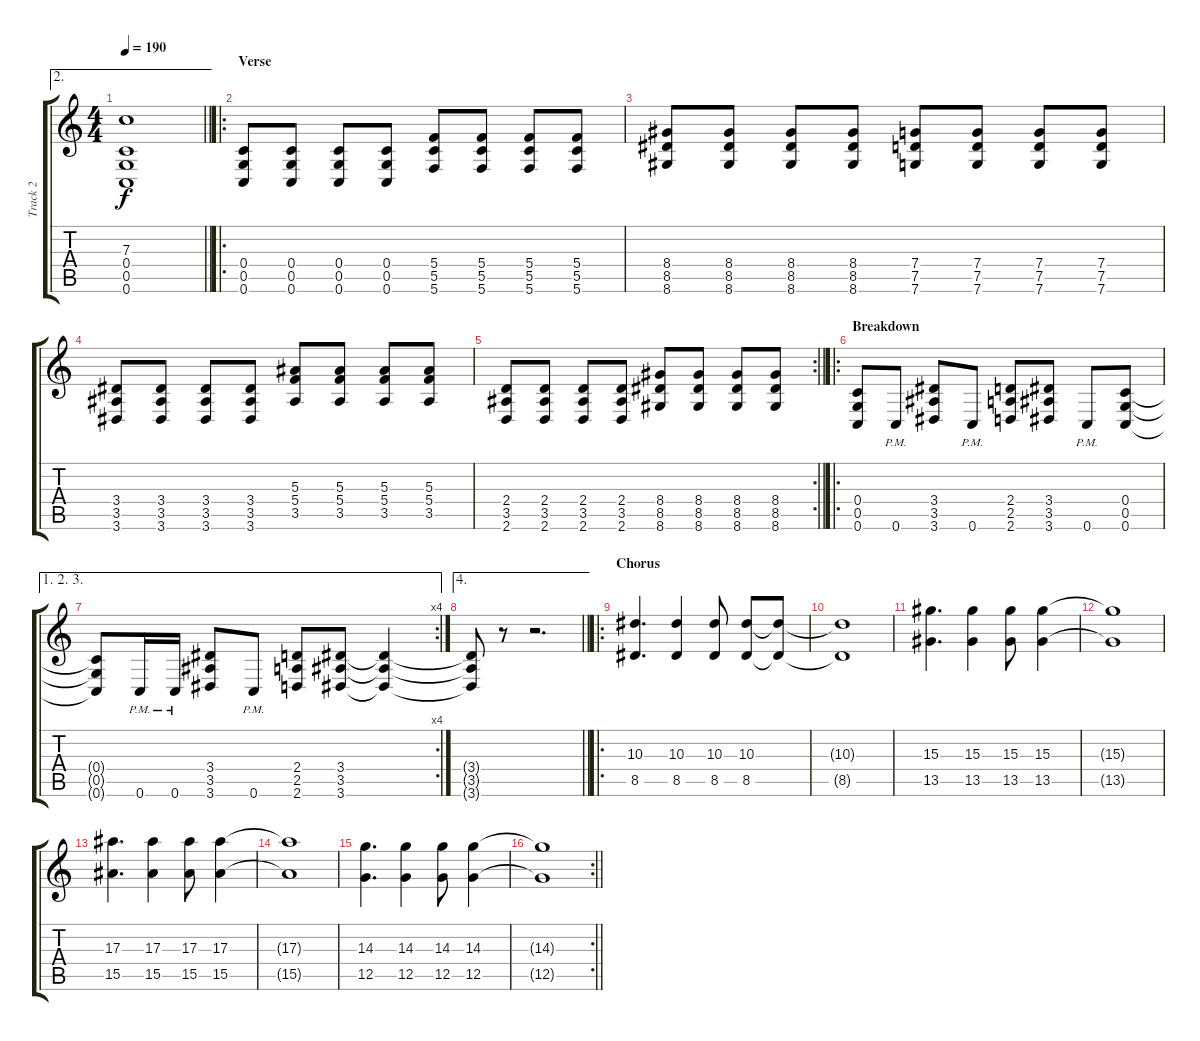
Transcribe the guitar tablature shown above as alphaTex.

\track ("Track 2" "Track 2") {instrument distortionguitar}
\staff {score tabs}
\tuning (D4 A3 F3 C3 G2 C2) {hide}
\ae 2
\ts (4 4)
\tempo 190
\clef g2
\barLineRight lightlight
\ks c
(7.3 0.4 0.5 0.6).1{dy f} |
\ro
\section ("" "Verse")
(0.4 0.5 0.6).8 (0.4 0.5 0.6).8 (0.4 0.5 0.6).8 (0.4 0.5 0.6).8 (5.4 5.5 5.6).8 (5.4 5.5 5.6).8 (5.4 5.5 5.6).8 (5.4 5.5 5.6).8 |
(8.4 8.5 8.6).8 (8.4 8.5 8.6).8 (8.4 8.5 8.6).8 (8.4 8.5 8.6).8 (7.4 7.5 7.6).8 (7.4 7.5 7.6).8 (7.4 7.5 7.6).8 (7.4 7.5 7.6).8 |
(3.4 3.5 3.6).8 (3.4 3.5 3.6).8 (3.4 3.5 3.6).8 (3.4 3.5 3.6).8 (5.3 5.4 3.5).8 (5.3 5.4 3.5).8 (5.3 5.4 3.5).8 (5.3 5.4 3.5).8 |
\rc 2
\barLineRight lightlight
(2.4 3.5 2.6).8 (2.4 3.5 2.6).8 (2.4 3.5 2.6).8 (2.4 3.5 2.6).8 (8.4 8.5 8.6).8 (8.4 8.5 8.6).8 (8.4 8.5 8.6).8 (8.4 8.5 8.6).8 |
\ro
\section ("" "Breakdown")
(0.4 0.5 0.6).8 0.6{pm}.8 (3.4 3.5 3.6).8 0.6{pm}.8 (2.4 2.5 2.6).8 (3.4 3.5 3.6).8 0.6{pm}.8 (0.4 0.5 0.6).8 |
\ae (1 2 3)
\rc 4
(0.4{t} 0.5{t} 0.6{t}).8 0.6{pm}.16 0.6{pm}.16 (3.4 3.5 3.6).8 0.6{pm}.8 (2.4 2.5 2.6).8 (3.4 3.5 3.6).8 (3.4{t} 3.5{t} 3.6{t}).4 |
\ae 4
\barLineRight lightlight
(3.4{t} 3.5{t} 3.6{t}).8 r.8 r.2{d} |
\ro
\section ("" "Chorus")
(10.3 8.5).4{d} (10.3 8.5).4 (10.3 8.5).8 (10.3 8.5).8 (10.3{t} 8.5{t}).8 |
(10.3{t} 8.5{t}).1 |
(15.3 13.5).4{d} (15.3 13.5).4 (15.3 13.5).8 (15.3 13.5).4 |
(15.3{t} 13.5{t}).1 |
(17.3 15.5).4{d} (17.3 15.5).4 (17.3 15.5).8 (17.3 15.5).4 |
(17.3{t} 15.5{t}).1 |
(14.3 12.5).4{d} (14.3 12.5).4 (14.3 12.5).8 (14.3 12.5).4 |
\rc 2
\barLineRight lightlight
(14.3{t} 12.5{t}).1
